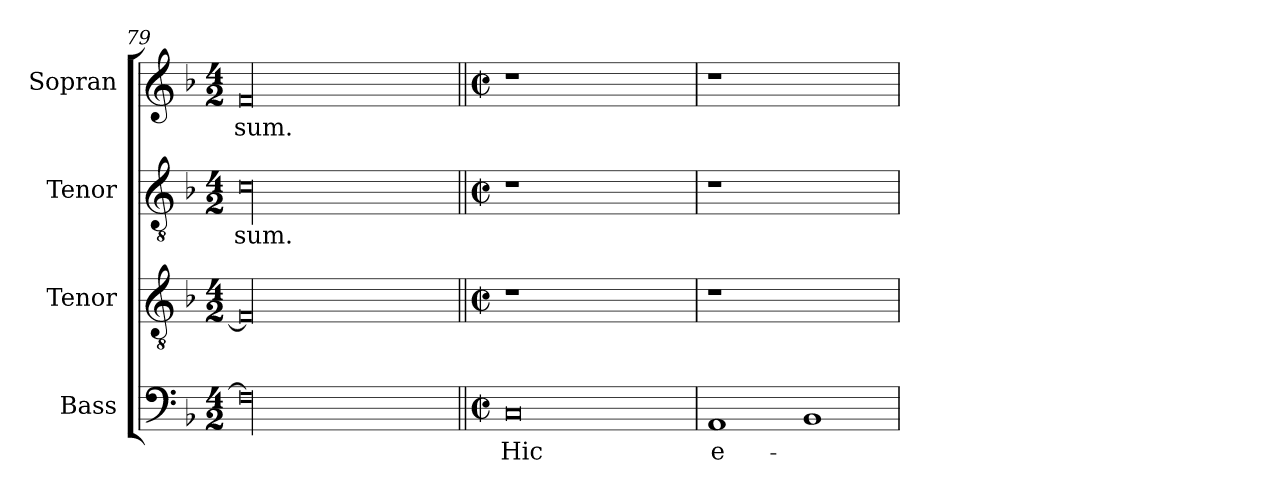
**kern	**text	**kern	**kern	**text	**kern	**text
*part4	*part4	*part3	*part2	*part2	*part1	*part1
*staff4	*staff4	*staff3	*staff2	*staff2	*staff1	*staff1
*I"Bass	*	*I"Tenor	*I"Tenor	*	*I"Sopran	*
*	*	*I'Tenor	*	*	*	*
*clefF4	*	*clefGv2	*clefGv2	*	*clefG2	*
*	*	*ITrd7c12	*ITrd7c12	*	*	*
*k[b-]	*	*k[b-]	*k[b-]	*	*k[b-]	*
*F:	*	*F:	*F:	*	*F:	*
*M4/2	*	*M4/2	*M4/2	*	*M4/2	*
=79	=79	=79	=79	=79	=79	=79
!	!	!	!	!LO:LY:b:color=#000000	!	!
!	!	!	!	!	!	!LO:LY:b:color=#000000
00Fi]	.	00FFi]	00Ci	-sum.	00fi	-sum.
!!LO:PB:g=z
=80||	=80||	=80||	=80||	=80||	=80||	=80||
*M2/2	*	*M2/2	*M2/2	*	*M2/2	*
*met(c|)	*	*met(c|)	*met(c|)	*	*met(c|)	*
!	!LO:LY:b:color=#000000	!LO:N:vis=1	!LO:N:vis=1	!	!LO:N:vis=1	!
0Ci	Hic	1r	1r	.	1r	.
.	.	1ryy	1ryy	.	1ryy	.
=81	=81	=81	=81	=81	=81	=81
!	!LO:LY:b:color=#000000	!LO:N:vis=1	!LO:N:vis=1	!	!LO:N:vis=1	!
1AAi	e-	1r	1r	.	1r	.
1BB-i	.	1ryy	1ryy	.	1ryy	.
=	=	=	=	=	=	=
*-	*-	*-	*-	*-	*-	*-
